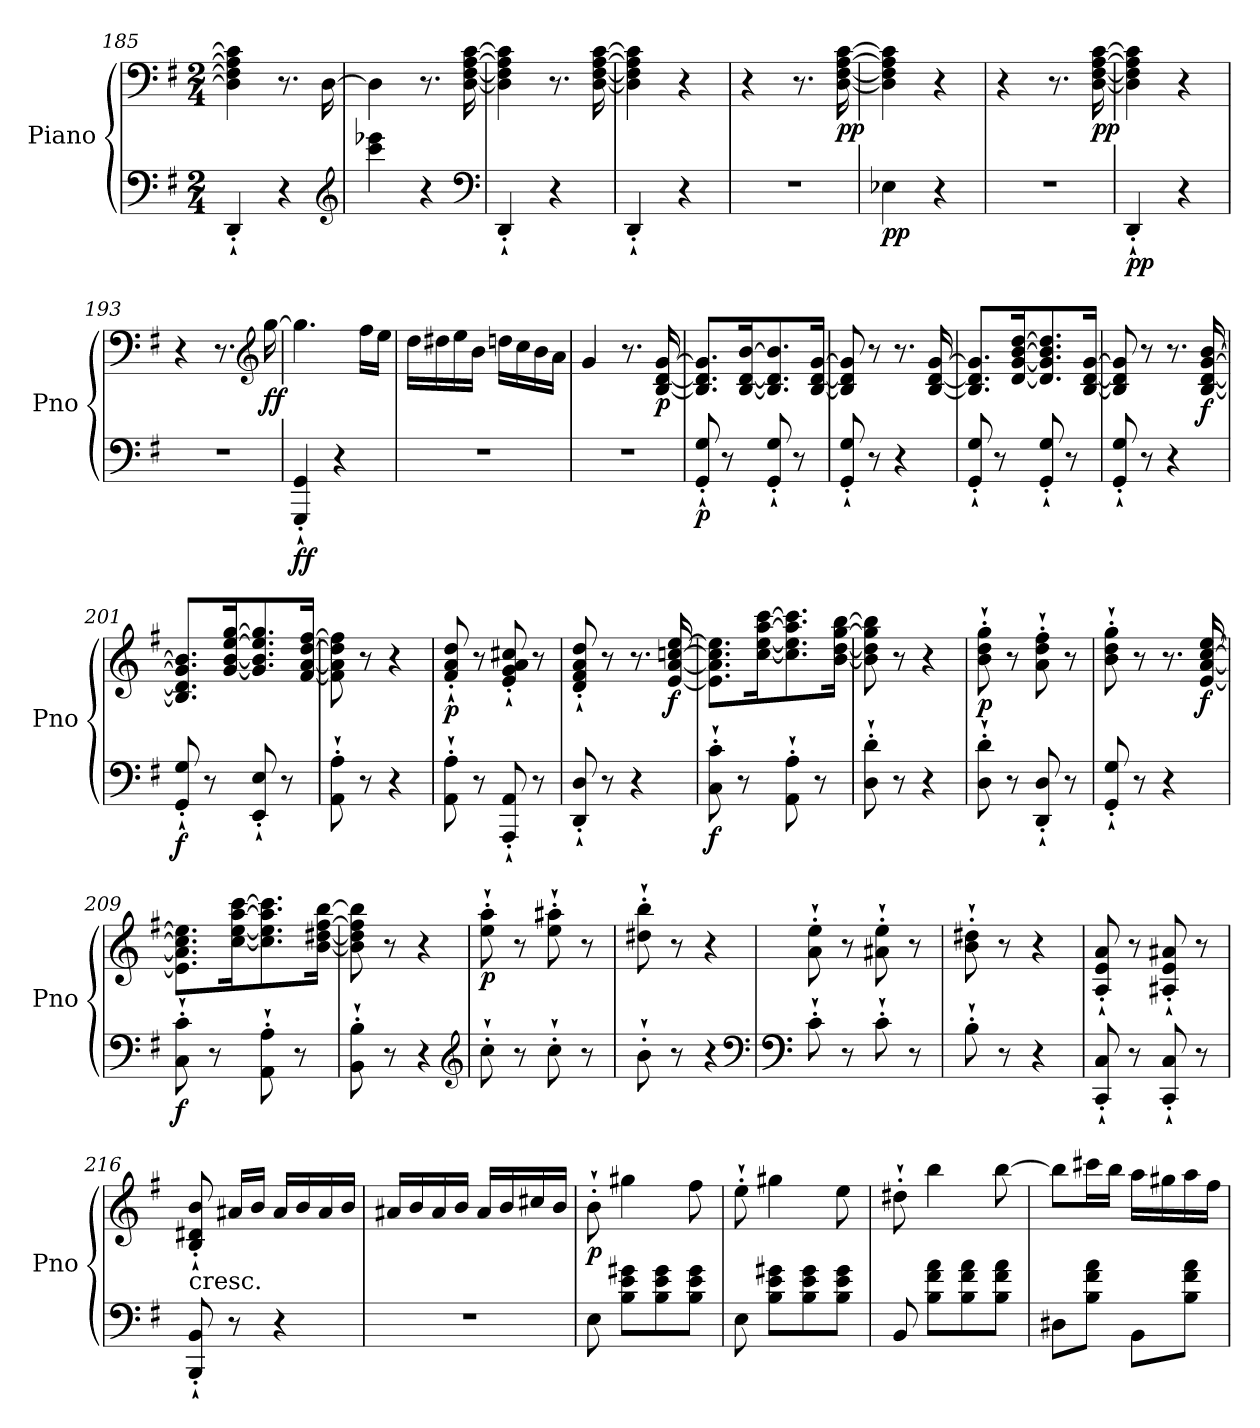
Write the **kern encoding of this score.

**kern	**kern	**dynam
*part1	*part1	*part1
*staff2	*staff1	*staff1/2
*I"Piano	*	*
*I'Pno	*	*
*clefF4	*clefF4	*
*k[f#]	*k[f#]	*
*G:	*G:	*
*M2/4	*M2/4	*
=185	=185	=185
4DD`'/	4D\] 4F#\] 4A\] 4c\]	.
4r	8.r	.
.	[16D\	.
*clefG2	*	*
=186	=186	=186
4ccc\ 4eee-X\	4D\]	.
4r	8.r	.
.	[16D\ [16F#\ [16A\ [16c\	.
*clefF4	*	*
=187	=187	=187
4DD`'/	4D\] 4F#\] 4A\] 4c\]	.
4r	8.r	.
.	[16D\ [16F#\ [16A\ [16c\	.
=188	=188	=188
4DD`'/	4D\] 4F#\] 4A\] 4c\]	.
4r	4r	.
=189	=189	=189
2r	4r	.
.	8.r	.
!	!	!LO:DY:b
.	[16D\ [16F#\ [16A\ [16c\	pp
=190	=190	=190
!	!	!LO:DY:b=2
4E-X\	4D\] 4F#\] 4A\] 4c\]	pp
4r	4r	.
=191	=191	=191
2r	4r	.
.	8.r	.
!	!	!LO:DY:b
.	[16D\ [16F#\ [16A\ [16c\	pp
=192	=192	=192
!	!	!LO:DY:b=2
4DD`'/	4D\] 4F#\] 4A\] 4c\]	pp
4r	4r	.
!!LO:PB:g=z
=193	=193	=193
2r	4r	.
.	8.r	.
*	*clefG2	*
!	!	!LO:DY:b
.	[16gg\	ff
!!LO:PB:g=z
=194	=194	=194
!	!	!LO:DY:b=2
4GGG/`' 4GG/`'	4.gg\]	ff
4r	.	.
.	16ff#\LL	.
.	16ee\JJ	.
=195	=195	=195
2r	16dd\LL	.
.	16dd#X\	.
.	16ee\	.
.	16b\JJ	.
.	16ddn\LL	.
.	16cc\	.
.	16b\	.
.	16a\JJ	.
=196	=196	=196
2r	4g/	.
.	8.r	.
!	!	!LO:DY:b
.	[16B/ [16d/ [16g/	p
=197	=197	=197
!	!	!LO:DY:b=2
8GG/`' 8G/`'	8.B/] 8.d/] 8.g/]L	p
8r	.	.
.	[16B/ [16d/ [16b/K	.
8GG/`' 8G/`'	8.B/] 8.d/] 8.b/]	.
8r	.	.
.	[16B/ [16d/ [16g/Jk	.
=198	=198	=198
8GG/`' 8G/`'	8B/] 8d/] 8g/]	.
8r	8r	.
4r	8.r	.
.	[16B/ [16d/ [16g/	.
=199	=199	=199
8GG/`' 8G/`'	8.B/] 8.d/] 8.g/]L	.
8r	.	.
.	[16d/ [16g/ [16b/ [16dd/K	.
8GG/`' 8G/`'	8.d/] 8.g/] 8.b/] 8.dd/]	.
8r	.	.
.	[16B/ [16d/ [16g/Jk	.
=200	=200	=200
8GG/`' 8G/`'	8B/] 8d/] 8g/]	.
8r	8r	.
4r	8.r	.
!	!	!LO:DY:b
.	[16B/ [16d/ [16g/ [16b/	f
=201	=201	=201
!	!	!LO:DY:b=2
8GG/`' 8G/`'	8.B/] 8.d/] 8.g/] 8.b/]L	f
8r	.	.
.	[16g/ [16b/ [16ee/ [16gg/K	.
8EE/`' 8E/`'	8.g/] 8.b/] 8.ee/] 8.gg/]	.
8r	.	.
.	[16f#/ [16a/ [16dd/ [16ff#/Jk	.
!!LO:PB:g=z
=202	=202	=202
8AA\`' 8A\`'	8f#\] 8a\] 8dd\] 8ff#\]	.
8r	8r	.
4r	4r	.
!!LO:PB:g=z
=203	=203	=203
!	!	!LO:DY:b
8AA\`' 8A\`'	8f#/`' 8a/`' 8dd/`'	p
8r	8r	.
8AAA/`' 8AA/`'	8e/`' 8g/`' 8a/`' 8cc#X/`'	.
8r	8r	.
=204	=204	=204
8DD/`' 8D/`'	8d/`' 8f#/`' 8a/`' 8dd/`'	.
8r	8r	.
4r	8.r	.
!	!	!LO:DY:b
.	[16e/ [16a/ [16ccn/ [16ee/	f
=205	=205	=205
!	!	!LO:DY:b=2
8C\`' 8c\`'	8.e\] 8.a\] 8.cc\] 8.ee\]L	f
8r	.	.
.	[16cc\ [16ee\ [16aa\ [16ccc\K	.
8AA\`' 8A\`'	8.cc\] 8.ee\] 8.aa\] 8.ccc\]	.
8r	.	.
.	[16b\ [16dd\ [16gg\ [16bb\Jk	.
=206	=206	=206
8D\`' 8d\`'	8b\] 8dd\] 8gg\] 8bb\]	.
8r	8r	.
4r	4r	.
=207	=207	=207
!	!	!LO:DY:b
8D\`' 8d\`'	8b\`' 8dd\`' 8gg\`'	p
8r	8r	.
8DD/`' 8D/`'	8a\`' 8dd\`' 8ff#\`'	.
8r	8r	.
=208	=208	=208
8GG/`' 8G/`'	8b\`' 8dd\`' 8gg\`'	.
8r	8r	.
4r	8.r	.
!	!	!LO:DY:b
.	[16e/ [16a/ [16cc/ [16ee/	f
=209	=209	=209
!	!	!LO:DY:b=2
8C\`' 8c\`'	8.e\] 8.a\] 8.cc\] 8.ee\]L	f
8r	.	.
.	[16cc\ [16ee\ [16aa\ [16ccc\K	.
8AA\`' 8A\`'	8.cc\] 8.ee\] 8.aa\] 8.ccc\]	.
8r	.	.
.	[16b\ [16dd#X\ [16ff#\ [16bb\Jk	.
=210	=210	=210
8BB\`' 8B\`'	8b\] 8dd#\] 8ff#\] 8bb\]	.
8r	8r	.
4r	4r	.
*clefG2	*	*
=211	=211	=211
!	!	!LO:DY:b
8cc`'\	8ee\`' 8aa\`'	p
8r	8r	.
8cc`'\	8ee\`' 8aa#X\`'	.
8r	8r	.
!!LO:PB:g=z
=212	=212	=212
8b`'\	8dd#X\`' 8bb\`'	.
8r	8r	.
4r	4r	.
*clefF4	*	*
=213	=213	=213
*clefF4	*	*
8c`'\	8a\`' 8ee\`'	.
8r	8r	.
8c`'\	8a#X\`' 8ee\`'	.
8r	8r	.
=214	=214	=214
8B`'\	8b\`' 8dd#X\`'	.
8r	8r	.
4r	4r	.
=215	=215	=215
8CC/`' 8C/`'	8A/`' 8e/`' 8a/`'	.
8r	8r	.
8CC/`' 8C/`'	8A#X/`' 8e/`' 8a#X/`'	.
8r	8r	.
=216	=216	=216
!LO:TX:a:t=cresc.	!	!
8BBB/`' 8BB/`'	8B/`' 8d#X/`' 8b/`'	.
8r	16a#X/LL	.
.	16b/JJ	.
4r	16a#/LL	.
.	16b/	.
.	16a#/	.
.	16b/JJ	.
=217	=217	=217
2r	16a#X/LL	.
.	16b/	.
.	16a#/	.
.	16b/JJ	.
.	16a#/LL	.
.	16b/	.
.	16cc#X/	.
.	16b/JJ	.
=218	=218	=218
!	!	!LO:DY:b
8E\	8b`'\	p
8B\ 8e\ 8g#X\L	4gg#X\	.
8B\ 8e\ 8g#\	.	.
8B\ 8e\ 8g#\J	8ff#\	.
=219	=219	=219
8E\	8ee`'\	.
8B\ 8e\ 8g#X\L	4gg#X\	.
8B\ 8e\ 8g#\	.	.
8B\ 8e\ 8g#\J	8ee\	.
!!LO:PB:g=z
=220	=220	=220
8BB/	8dd#X`'\	.
8B\ 8f#\ 8a\L	4bb\	.
8B\ 8f#\ 8a\	.	.
8B\ 8f#\ 8a\J	[8bb\	.
!!LO:PB:g=z
=221	=221	=221
8D#X\L	8bb\L]	.
8B\ 8f#\ 8a\J	16ccc#X\L	.
.	16bb\JJ	.
8BB\L	16aa\LL	.
.	16gg#X\	.
8B\ 8f#\ 8a\J	16aa\	.
.	16ff#\JJ	.
=	=	=
*-	*-	*-
